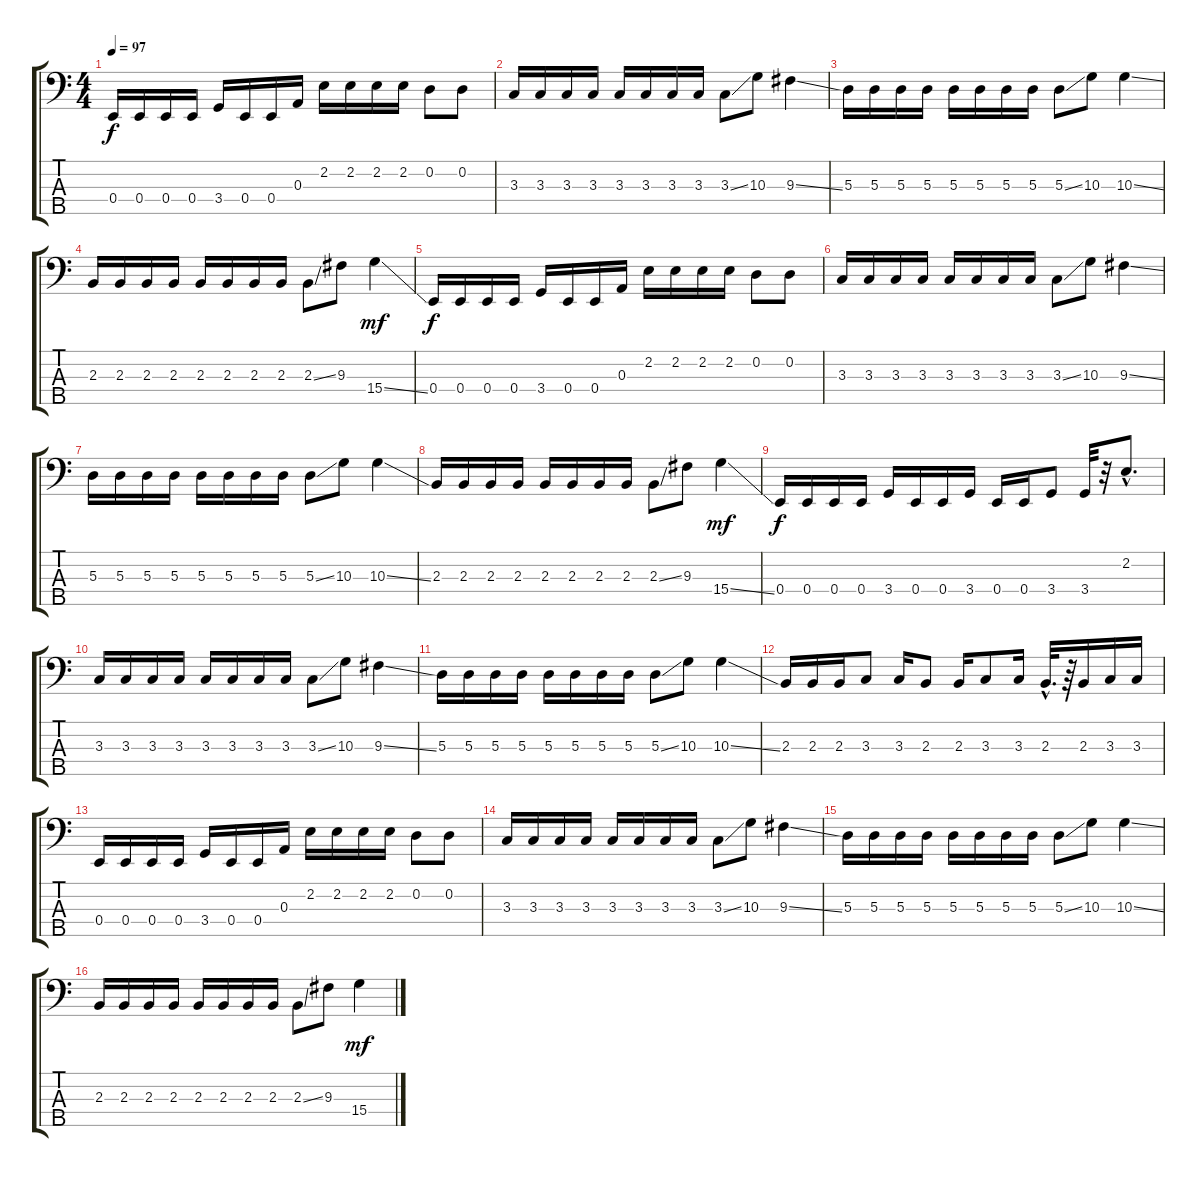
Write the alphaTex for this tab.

\track "" {instrument electricbassfinger}
\staff {score tabs}
\tuning (G2 D2 A1 E1 B0) {hide}
\ts (4 4)
\tempo 97
\clef f4
\ks c
0.4.16{dy f} 0.4.16 0.4.16 0.4.16 3.4.16 0.4.16 0.4.16 0.3.16 2.2.16 2.2.16 2.2.16 2.2.16 0.2.8 0.2.8 |
\section ("" "")
3.3.16 3.3.16 3.3.16 3.3.16 3.3.16 3.3.16 3.3.16 3.3.16 3.3{ss}.8 10.3.8 9.3{ss}.4 |
5.3.16 5.3.16 5.3.16 5.3.16 5.3.16 5.3.16 5.3.16 5.3.16 5.3{ss}.8 10.3.8 10.3{ss}.4 |
2.3.16 2.3.16 2.3.16 2.3.16 2.3.16 2.3.16 2.3.16 2.3.16 2.3{ss}.8 9.3.8 15.4{ss}.4{dy mf} |
0.4.16{dy f} 0.4.16 0.4.16 0.4.16 3.4.16 0.4.16 0.4.16 0.3.16 2.2.16 2.2.16 2.2.16 2.2.16 0.2.8 0.2.8 |
3.3.16 3.3.16 3.3.16 3.3.16 3.3.16 3.3.16 3.3.16 3.3.16 3.3{ss}.8 10.3.8 9.3{ss}.4 |
5.3.16 5.3.16 5.3.16 5.3.16 5.3.16 5.3.16 5.3.16 5.3.16 5.3{ss}.8 10.3.8 10.3{ss}.4 |
2.3.16 2.3.16 2.3.16 2.3.16 2.3.16 2.3.16 2.3.16 2.3.16 2.3{ss}.8 9.3.8 15.4{ss}.4{dy mf} |
0.4.16{dy f volume 16} 0.4.16 0.4.16 0.4.16 3.4.16 0.4.16 0.4.16 3.4.16 0.4.16 0.4.16 3.4.8 3.4.32 r.32 2.2{hac}.8{d} |
3.3.16{volume 15} 3.3.16 3.3.16 3.3.16 3.3.16 3.3.16 3.3.16 3.3.16 3.3{ss}.8 10.3.8 9.3{ss}.4 |
5.3.16{volume 14} 5.3.16 5.3.16 5.3.16 5.3.16 5.3.16 5.3.16 5.3.16 5.3{ss}.8 10.3.8 10.3{ss}.4 |
2.3.16{volume 13} 2.3.16 2.3.16 3.3.8 3.3.16 2.3.8 2.3.16 3.3.8 3.3.16 2.3{hac}.32{d} r.64 2.3.16 3.3.16 3.3.16 |
0.4.16{volume 12} 0.4.16 0.4.16 0.4.16 3.4.16 0.4.16 0.4.16 0.3.16 2.2.16 2.2.16 2.2.16 2.2.16 0.2.8 0.2.8 |
3.3.16{volume 11} 3.3.16 3.3.16 3.3.16 3.3.16 3.3.16 3.3.16 3.3.16 3.3{ss}.8 10.3.8 9.3{ss}.4 |
5.3.16{volume 10} 5.3.16 5.3.16 5.3.16 5.3.16 5.3.16 5.3.16 5.3.16 5.3{ss}.8 10.3.8 10.3{ss}.4 |
2.3.16{volume 9} 2.3.16 2.3.16 2.3.16 2.3.16 2.3.16 2.3.16 2.3.16 2.3{ss}.8 9.3.8 15.4{ss}.4{dy mf}
